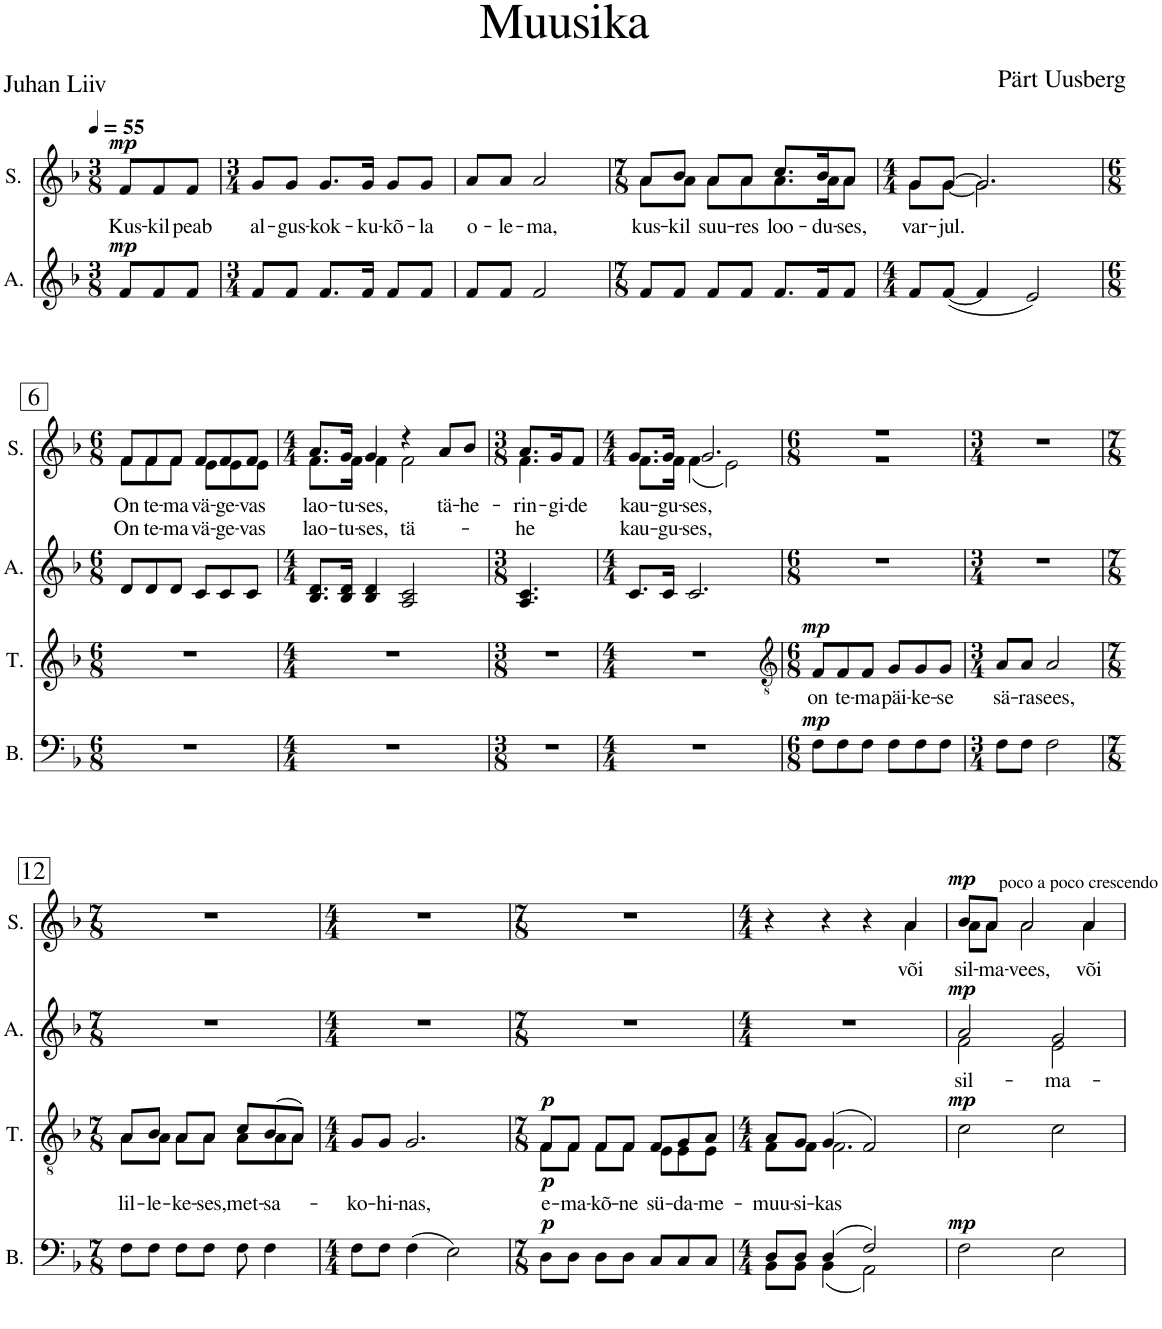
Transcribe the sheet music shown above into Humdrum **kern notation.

**kern	**dynam	**kern	**text	**dynam	**kern	**text	**dynam	**kern	**text	**text	**dynam
*part4	*part4	*part3	*part3	*part3	*part2	*part2	*part2	*part1	*part1	*part1	*part1
*staff4	*staff4	*staff3	*staff3	*staff3	*staff2	*staff2	*staff2	*staff1	*staff1	*staff1	*staff1
*I"Bass	*	*I"Tenor	*	*	*I"A.	*	*	*I"S.	*	*	*
*I'B.	*	*I'T.	*	*	*I'A.	*	*	*I'S.	*	*	*
*stria5	*	*stria5	*	*	*	*	*	*	*	*	*
*clefF4	*	*clefG2	*	*	*clefG2	*	*	*clefG2	*	*	*
*	*	*	*	*	*Trd1c2	*	*	*	*	*	*
*k[b-]	*	*k[b-]	*	*	*k[b-]	*	*	*k[b-]	*	*	*
*M3/8	*	*M3/8	*	*	*M3/8	*	*	*M3/8	*	*	*
*MM55	*	*MM55	*	*	*MM55	*	*	*MM55	*	*	*
=1	=1	=1	=1	=1	=1	=1	=1	=1	=1	=1	=1
!	!	!	!	!	!	!	!LO:DY:a	!	!LO:LY:b	!	!LO:DY:a
4.r	.	4.r	.	.	8f/L	.	mp	8f/L	Kus-	.	mp
!	!	!	!	!	!	!	!	!	!LO:LY:b	!	!
.	.	.	.	.	8f/	.	.	8f/	-kil	.	.
!	!	!	!	!	!	!	!	!	!LO:LY:b	!	!
.	.	.	.	.	8f/J	.	.	8f/J	peab	.	.
=2	=2	=2	=2	=2	=2	=2	=2	=2	=2	=2	=2
*M3/4	*	*M3/4	*	*	*M3/4	*	*	*M3/4	*	*	*
!	!	!	!	!	!	!	!	!	!LO:LY:b	!	!
2.r	.	2.r	.	.	8f/L	.	.	8g/L	al-	.	.
!	!	!	!	!	!	!	!	!	!LO:LY:b	!	!
.	.	.	.	.	8f/J	.	.	8g/J	-gus-	.	.
!	!	!	!	!	!	!	!	!	!LO:LY:b	!	!
.	.	.	.	.	8.f/L	.	.	8.g/L	-kok-	.	.
!	!	!	!	!	!	!	!	!	!LO:LY:b	!	!
.	.	.	.	.	16f/Jk	.	.	16g/Jk	-ku-	.	.
!	!	!	!	!	!	!	!	!	!LO:LY:b	!	!
.	.	.	.	.	8f/L	.	.	8g/L	-kõ-	.	.
!	!	!	!	!	!	!	!	!	!LO:LY:b	!	!
.	.	.	.	.	8f/J	.	.	8g/J	-la	.	.
=3	=3	=3	=3	=3	=3	=3	=3	=3	=3	=3	=3
!	!	!	!	!	!	!	!	!	!LO:LY:b	!	!
2.r	.	2.r	.	.	8f/L	.	.	8a/L	o-	.	.
!	!	!	!	!	!	!	!	!	!LO:LY:b	!	!
.	.	.	.	.	8f/J	.	.	8a/J	-le-	.	.
!	!	!	!	!	!	!	!	!	!LO:LY:b	!	!
.	.	.	.	.	2f/	.	.	2a/	-ma,	.	.
=4	=4	=4	=4	=4	=4	=4	=4	=4	=4	=4	=4
*M7/8	*	*M7/8	*	*	*M7/8	*	*	*M7/8	*	*	*
!	!	!	!	!	!	!	!	!	!LO:LY:b	!	!
*	*	*	*	*	*	*	*	*^	*	*	*
2..r	.	2..r	.	.	8f/L	.	.	8a/L	8a\L	kus-	.	.
!	!	!	!	!	!	!	!	!	!	!LO:LY:b	!	!
.	.	.	.	.	8f/J	.	.	8b-/J	8a\J	-kil	.	.
!	!	!	!	!	!	!	!	!	!	!LO:LY:b	!	!
.	.	.	.	.	8f/L	.	.	8a/L	8a\L	suu-	.	.
!	!	!	!	!	!	!	!	!	!	!LO:LY:b	!	!
.	.	.	.	.	8f/J	.	.	8a/J	8a\	-res	.	.
!	!	!	!	!	!	!	!	!	!	!LO:LY:b	!	!
.	.	.	.	.	8.f/L	.	.	8.cc/L	8.a\	loo-	.	.
!	!	!	!	!	!	!	!	!	!	!LO:LY:b	!	!
.	.	.	.	.	16f/K	.	.	16b-/K	16a\K	-du-	.	.
!	!	!	!	!	!	!	!	!	!	!LO:LY:b	!	!
.	.	.	.	.	8f/J	.	.	8a/J	8a\J	-ses,	.	.
=5	=5	=5	=5	=5	=5	=5	=5	=5	=5	=5	=5	=5
*M4/4	*	*M4/4	*	*	*M4/4	*	*	*M4/4	*	*	*	*
!	!	!	!	!	!	!	!	!	!	!LO:LY:b	!	!
1r	.	1r	.	.	8f/L	.	.	8g/L	8g\L	var-	.	.
!	!	!	!	!	!	!	!	!	!	!LO:LY:b	!	!
.	.	.	.	.	([8f/J	.	.	[8g/J	[8g\J	-jul.	.	.
.	.	.	.	.	4f/]	.	.	2.g/]	2.g\]	.	.	.
.	.	.	.	.	2e/)	.	.	.	.	.	.	.
!!LO:LB:g=z	!!
=6	=6	=6	=6	=6	=6	=6	=6	=6	=6	=6	=6	=6
*M6/8	*	*M6/8	*	*	*M6/8	*	*	*M6/8	*	*	*	*
!	!	!	!	!	!	!	!	!	!	!LO:LY:b	!	!
!	!	!	!	!	!	!	!	!	!	!	!LO:LY:b	!
2.r	.	2.r	.	.	8d/L	.	.	8f/L	8f\L	.	On	.
!	!	!	!	!	!	!	!	!	!	!LO:LY:b	!	!
!	!	!	!	!	!	!	!	!	!	!	!LO:LY:b	!
.	.	.	.	.	8d/	.	.	8f/	8f\	.	te-	.
!	!	!	!	!	!	!	!	!	!	!LO:LY:b	!	!
!	!	!	!	!	!	!	!	!	!	!	!LO:LY:b	!
.	.	.	.	.	8d/J	.	.	8f/J	8f\J	.	-ma	.
!	!	!	!	!	!	!	!	!	!	!LO:LY:b	!	!
!	!	!	!	!	!	!	!	!	!	!	!LO:LY:b	!
.	.	.	.	.	8c/L	.	.	8f/L	8e\L	.	vä-	.
!	!	!	!	!	!	!	!	!	!	!LO:LY:b	!	!
!	!	!	!	!	!	!	!	!	!	!	!LO:LY:b	!
.	.	.	.	.	8c/	.	.	8f/	8e\	.	-ge-	.
!	!	!	!	!	!	!	!	!	!	!LO:LY:b	!	!
!	!	!	!	!	!	!	!	!	!	!	!LO:LY:b	!
.	.	.	.	.	8c/J	.	.	8f/J	8e\J	.	-vas	.
=7	=7	=7	=7	=7	=7	=7	=7	=7	=7	=7	=7	=7
*M4/4	*	*M4/4	*	*	*M4/4	*	*	*M4/4	*	*	*	*
!	!	!	!	!	!	!	!	!	!	!LO:LY:b	!	!
!	!	!	!	!	!	!	!	!	!	!	!LO:LY:b	!
1r	.	1r	.	.	8.B-/ 8.d/L	.	.	8.a/L	8.f\L	.	lao-	.
!	!	!	!	!	!	!	!	!	!	!LO:LY:b	!	!
!	!	!	!	!	!	!	!	!	!	!	!LO:LY:b	!
.	.	.	.	.	16B-/ 16d/Jk	.	.	16g/Jk	16f\Jk	.	-tu-	.
!	!	!	!	!	!	!	!	!	!	!LO:LY:b	!	!
!	!	!	!	!	!	!	!	!	!	!	!LO:LY:b	!
.	.	.	.	.	4B-/ 4d/	.	.	4g/	4f\	.	-ses,	.
!	!	!	!	!	!	!	!	!	!	!	!LO:LY:b	!
.	.	.	.	.	2A/ 2c/	.	.	4r	2f\	.	-tä-	.
!	!	!	!	!	!	!	!	!	!	!LO:LY:b	!	!
.	.	.	.	.	.	.	.	8a/L	.	tä-	.	.
!	!	!	!	!	!	!	!	!	!	!LO:LY:b	!	!
.	.	.	.	.	.	.	.	8b-/J	.	-he-	.	.
=8	=8	=8	=8	=8	=8	=8	=8	=8	=8	=8	=8	=8
*M3/8	*	*M3/8	*	*	*M3/8	*	*	*M3/8	*	*	*	*
!	!	!	!	!	!	!	!	!	!	!LO:LY:b	!	!
!	!	!	!	!	!	!	!	!	!	!	!LO:LY:b	!
4.r	.	4.r	.	.	4.A/ 4.c/	.	.	8.a/L	4.f\	.	-he	.
!	!	!	!	!	!	!	!	!	!	!LO:LY:b	!	!
.	.	.	.	.	.	.	.	16g/K	.	-gi-	.	.
!	!	!	!	!	!	!	!	!	!	!LO:LY:b	!	!
.	.	.	.	.	.	.	.	8f/J	.	-de	.	.
=9	=9	=9	=9	=9	=9	=9	=9	=9	=9	=9	=9	=9
*M4/4	*	*M4/4	*	*	*M4/4	*	*	*M4/4	*	*	*	*
!	!	!	!	!	!	!	!	!	!	!LO:LY:b	!	!
!	!	!	!	!	!	!	!	!	!	!	!LO:LY:b	!
1r	.	1r	.	.	8.c/L	.	.	8.g/L	8.f\L	.	kau-	.
!	!	!	!	!	!	!	!	!	!	!LO:LY:b	!	!
!	!	!	!	!	!	!	!	!	!	!	!LO:LY:b	!
.	.	.	.	.	16c/Jk	.	.	16g/Jk	16f\Jk	.	-gu-	.
!	!	!	!	!	!	!	!	!	!	!LO:LY:b	!	!
!	!	!	!	!	!	!	!	!	!	!	!LO:LY:b	!
.	.	.	.	.	2.c/	.	.	2.g/	(4f\	.	-ses,	.
.	.	.	.	.	.	.	.	.	2e\)	.	.	.
=10	=10	=10	=10	=10	=10	=10	=10	=10	=10	=10	=10	=10
*	*	*clefGv2	*	*	*	*	*	*	*	*	*	*
*M6/8	*	*M6/8	*	*	*M6/8	*	*	*M6/8	*	*	*	*
!	!LO:DY:a	!	!LO:LY:b	!LO:DY:a	!	!	!	!	!	!	!	!
8F\L	mp	8F/L	on	mp	2.r	.	.	2.r	2.r	.	.	.
!	!	!	!LO:LY:b	!	!	!	!	!	!	!	!	!
8F\	.	8F/	te-	.	.	.	.	.	.	.	.	.
!	!	!	!LO:LY:b	!	!	!	!	!	!	!	!	!
8F\J	.	8F/J	-ma	.	.	.	.	.	.	.	.	.
!	!	!	!LO:LY:b	!	!	!	!	!	!	!	!	!
8F\L	.	8G/L	päi-	.	.	.	.	.	.	.	.	.
!	!	!	!LO:LY:b	!	!	!	!	!	!	!	!	!
8F\	.	8G/	-ke-	.	.	.	.	.	.	.	.	.
!	!	!	!LO:LY:b	!	!	!	!	!	!	!	!	!
8F\J	.	8G/J	-se	.	.	.	.	.	.	.	.	.
*	*	*	*	*	*	*	*	*v	*v	*	*	*
=11	=11	=11	=11	=11	=11	=11	=11	=11	=11	=11	=11
*M3/4	*	*M3/4	*	*	*M3/4	*	*	*M3/4	*	*	*
!	!	!	!LO:LY:b	!	!	!	!	!	!	!	!
8F\L	.	8A/L	sä-	.	2.r	.	.	2.r	.	.	.
!	!	!	!LO:LY:b	!	!	!	!	!	!	!	!
8F\J	.	8A/J	-ra	.	.	.	.	.	.	.	.
!	!	!	!LO:LY:b	!	!	!	!	!	!	!	!
2F\	.	2A/	sees,	.	.	.	.	.	.	.	.
!!LO:LB:g=z
=12	=12	=12	=12	=12	=12	=12	=12	=12	=12	=12	=12
*M7/8	*	*M7/8	*	*	*M7/8	*	*	*M7/8	*	*	*
!	!	!	!LO:LY:b	!	!	!	!	!	!	!	!
*	*	*^	*	*	*	*	*	*	*	*	*
8F\L	.	8A/L	8A\L	lil-	.	2..r	.	.	2..r	.	.	.
!	!	!	!	!LO:LY:b	!	!	!	!	!	!	!	!
8F\J	.	8B-/J	8A\J	-le-	.	.	.	.	.	.	.	.
!	!	!	!	!LO:LY:b	!	!	!	!	!	!	!	!
8F\L	.	8A/L	8A\L	-ke-	.	.	.	.	.	.	.	.
!	!	!	!	!LO:LY:b	!	!	!	!	!	!	!	!
8F\J	.	8A/J	8A\J	-ses,	.	.	.	.	.	.	.	.
!	!	!	!	!LO:LY:b	!	!	!	!	!	!	!	!
8F\	.	8c/L	8A\L	met-	.	.	.	.	.	.	.	.
!	!	!	!	!LO:LY:b	!	!	!	!	!	!	!	!
4F\	.	(8B-/	8A\	-sa-	.	.	.	.	.	.	.	.
.	.	8A/J)	8A\J	.	.	.	.	.	.	.	.	.
*	*	*v	*v	*	*	*	*	*	*	*	*	*
=13	=13	=13	=13	=13	=13	=13	=13	=13	=13	=13	=13
*M4/4	*	*M4/4	*	*	*M4/4	*	*	*M4/4	*	*	*
*	*	*^	*	*	*	*	*	*	*	*	*
!	!	!	!	!LO:LY:b	!	!	!	!	!	!	!	!
*	*	*v	*v	*	*	*	*	*	*	*	*	*
8F\L	.	8G/L	-ko-	.	1r	.	.	1r	.	.	.
!	!	!	!LO:LY:b	!	!	!	!	!	!	!	!
8F\J	.	8G/J	-hi-	.	.	.	.	.	.	.	.
!	!	!	!LO:LY:b	!	!	!	!	!	!	!	!
(4F\	.	2.G/	-nas,	.	.	.	.	.	.	.	.
2E\)	.	.	.	.	.	.	.	.	.	.	.
=14	=14	=14	=14	=14	=14	=14	=14	=14	=14	=14	=14
*M7/8	*	*M7/8	*	*	*M7/8	*	*	*M7/8	*	*	*
!	!LO:DY:a	!	!LO:LY:b	!LO:DY:a	!	!	!	!	!	!	!
*	*	*^	*	*	*	*	*	*	*	*	*
!	!	!	!	!	!LO:DY:n=1:b	!	!	!	!	!	!	!
8D\L	p	8F/L	8F\L	e-	p p	2..r	.	.	2..r	.	.	.
!	!	!	!	!LO:LY:b	!	!	!	!	!	!	!	!
8D\J	.	8F/J	8F\J	-ma-	.	.	.	.	.	.	.	.
!	!	!	!	!LO:LY:b	!	!	!	!	!	!	!	!
8D\L	.	8F/L	8F\L	-kõ-	.	.	.	.	.	.	.	.
!	!	!	!	!LO:LY:b	!	!	!	!	!	!	!	!
8D\J	.	8F/J	8F\J	-ne	.	.	.	.	.	.	.	.
!	!	!	!	!LO:LY:b	!	!	!	!	!	!	!	!
8C/L	.	8F/L	8E\L	sü-	.	.	.	.	.	.	.	.
!	!	!	!	!LO:LY:b	!	!	!	!	!	!	!	!
8C/	.	8G/	8E\	-da-	.	.	.	.	.	.	.	.
!	!	!	!	!LO:LY:b	!	!	!	!	!	!	!	!
8C/J	.	8A/J	8E\J	-me-	.	.	.	.	.	.	.	.
=15	=15	=15	=15	=15	=15	=15	=15	=15	=15	=15	=15	=15
*M4/4	*	*M4/4	*	*	*	*M4/4	*	*	*M4/4	*	*	*
*^	*	*	*	*	*	*	*	*	*	*	*	*
!	!	!	!	!	!LO:LY:b	!	!	!	!	!	!	!	!
*	*	*	*	*	*	*	*	*	*	*^	*	*	*
8D/L	8BB-\L	.	8A/L	8F\L	-muu-	.	1r	.	.	4r	2.ryy	.	.	.
!	!	!	!	!	!LO:LY:b	!	!	!	!	!	!	!	!	!
8D/J	8BB-\J	.	8G/J	8F\J	-si-	.	.	.	.	.	.	.	.	.
!	!	!	!	!	!LO:LY:b	!	!	!	!	!	!	!	!	!
(4D/	(4BB-\	.	(4G/	2.F\	-kas	.	.	.	.	4r	.	.	.	.
2F/)	2AA\)	.	2F/)	.	.	.	.	.	.	4r	.	.	.	.
!	!	!	!	!	!	!	!	!	!	!	!	!LO:LY:b	!	!
.	.	.	.	.	.	.	.	.	.	4a/	4a\	või	.	.
*v	*v	*	*	*	*	*	*	*	*	*	*	*	*	*
*	*	*v	*v	*	*	*	*	*	*	*	*	*	*
=16	=16	=16	=16	=16	=16	=16	=16	=16	=16	=16	=16	=16
!	!	!	!	!	!	!	!	!LO:TX:a:t=poco a poco crescendo	!	!	!	!
!	!LO:DY:a	!	!	!LO:DY:a	!	!LO:LY:b	!LO:DY:a	!	!	!LO:LY:b	!	!LO:DY:a
*	*	*	*	*	*^	*	*	*	*	*	*	*
2F\	mp	2c\	.	mp	2a/	2f\	sil-	mp	8b-/L	8a\L	sil-	.	mp
!	!	!	!	!	!	!	!	!	!	!	!LO:LY:b	!	!
.	.	.	.	.	.	.	.	.	8a/J	8a\J	-ma-	.	.
!	!	!	!	!	!	!	!	!	!	!	!LO:LY:b	!	!
.	.	.	.	.	.	.	.	.	2a/	2a\	-vees,	.	.
!	!	!	!	!	!	!	!LO:LY:b	!	!	!	!	!	!
2E\	.	2c\	.	.	2g/	2e\	-ma-	.	.	.	.	.	.
!	!	!	!	!	!	!	!	!	!	!	!LO:LY:b	!	!
.	.	.	.	.	.	.	.	.	4a/	4a\	või	.	.
*	*	*	*	*	*v	*v	*	*	*	*	*	*	*
*	*	*	*	*	*	*	*	*v	*v	*	*	*
=	=	=	=	=	=	=	=	=	=	=	=
*-	*-	*-	*-	*-	*-	*-	*-	*-	*-	*-	*-
